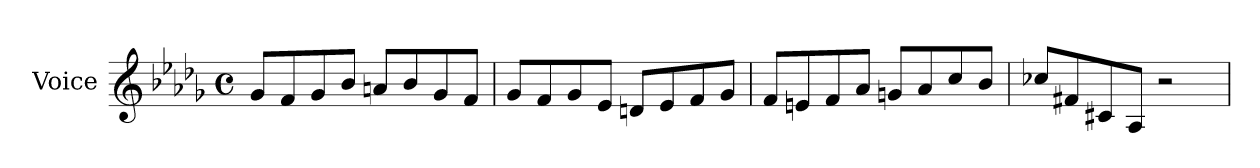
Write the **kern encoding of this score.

**kern
*part1
*staff1
*I"Voice
*I'Voice
*clefG2
*k[b-e-a-d-g-]
*M4/4
*met(c)
=1
8g-/L
8f/
8g-/
8b-/J
8an/L
8b-/
8g-/
8f/J
=2
8g-/L
8f/
8g-/
8e-/J
8dn/L
8e-/
8f/
8g-/J
=3
8f/L
8en/
8f/
8a-/J
8gn/L
8a-/
8cc/
8b-/J
=4
8cc-X/L
8f#X/
8c#X/
8A-/J
2rcc
=
*-
